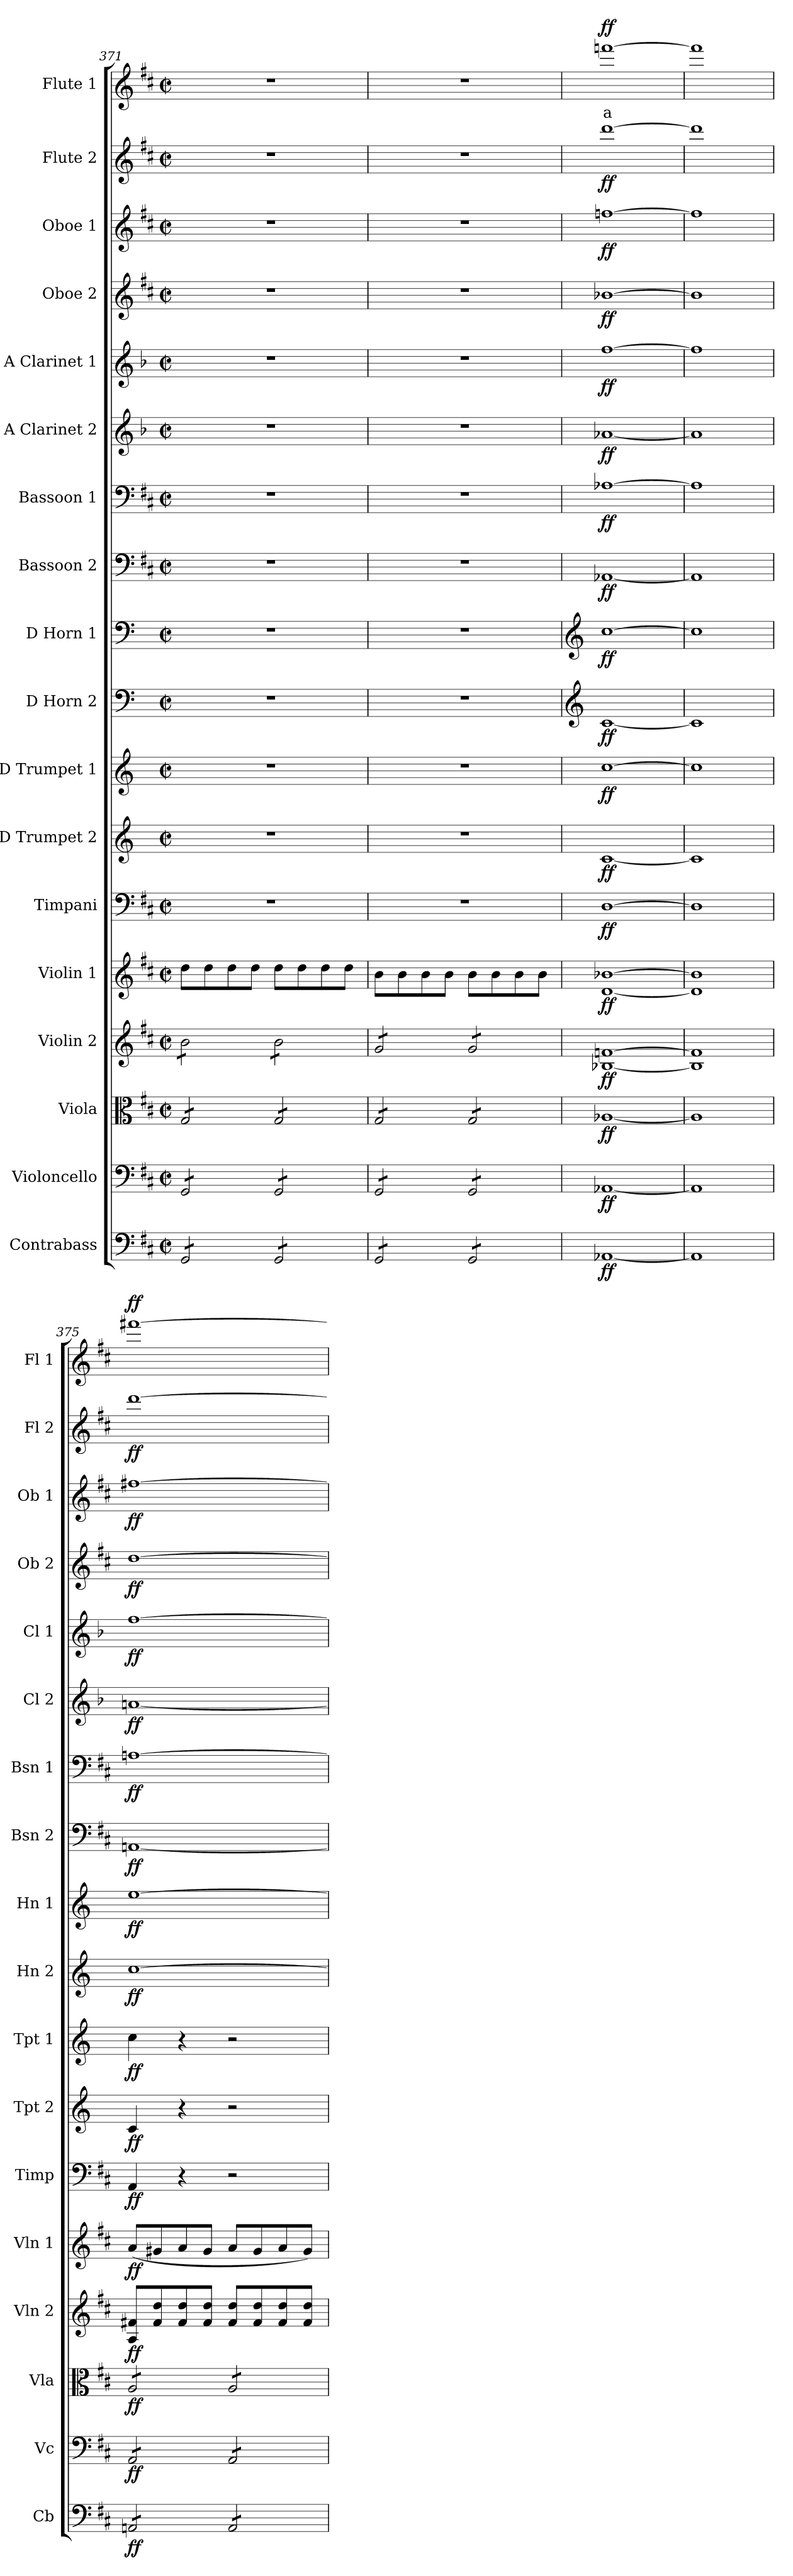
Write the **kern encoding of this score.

**kern	**dynam	**kern	**dynam	**kern	**dynam	**kern	**dynam	**kern	**dynam	**kern	**dynam	**kern	**dynam	**kern	**dynam	**kern	**dynam	**kern	**dynam	**kern	**dynam	**kern	**dynam	**kern	**dynam	**kern	**dynam	**kern	**dynam	**kern	**dynam	**kern	**dynam	**kern	**text	**dynam
*part18	*part18	*part17	*part17	*part16	*part16	*part15	*part15	*part14	*part14	*part13	*part13	*part12	*part12	*part11	*part11	*part10	*part10	*part9	*part9	*part8	*part8	*part7	*part7	*part6	*part6	*part5	*part5	*part4	*part4	*part3	*part3	*part2	*part2	*part1	*part1	*part1
*staff18	*staff18	*staff17	*staff17	*staff16	*staff16	*staff15	*staff15	*staff14	*staff14	*staff13	*staff13	*staff12	*staff12	*staff11	*staff11	*staff10	*staff10	*staff9	*staff9	*staff8	*staff8	*staff7	*staff7	*staff6	*staff6	*staff5	*staff5	*staff4	*staff4	*staff3	*staff3	*staff2	*staff2	*staff1	*staff1	*staff1
*I"Contrabass	*	*I"Violoncello	*	*I"Viola	*	*I"Violin 2	*	*I"Violin 1	*	*I"Timpani	*	*I"D Trumpet 2	*	*I"D Trumpet 1	*	*I"D Horn 2	*	*I"D Horn 1	*	*I"Bassoon 2	*	*I"Bassoon 1	*	*I"A Clarinet 2	*	*I"A Clarinet 1	*	*I"Oboe 2	*	*I"Oboe 1	*	*I"Flute 2	*	*I"Flute 1	*	*
*I'Cb	*	*I'Vc	*	*I'Vla	*	*I'Vln 2	*	*I'Vln 1	*	*I'Timp	*	*I'Tpt 2	*	*I'Tpt 1	*	*I'Hn 2	*	*I'Hn 1	*	*I'Bsn 2	*	*I'Bsn 1	*	*I'Cl 2	*	*I'Cl 1	*	*I'Ob 2	*	*I'Ob 1	*	*I'Fl 2	*	*I'Fl 1	*	*
*clefF4	*	*clefF4	*	*clefC3	*	*clefG2	*	*clefG2	*	*clefF4	*	*clefG2	*	*clefG2	*	*clefF4	*	*clefF4	*	*clefF4	*	*clefF4	*	*clefG2	*	*clefG2	*	*clefG2	*	*clefG2	*	*clefG2	*	*clefG2	*	*
*ITrd7c12	*	*	*	*	*	*	*	*	*	*	*	*ITrd-1c-2	*	*ITrd-1c-2	*	*ITrd6c10	*	*ITrd6c10	*	*	*	*	*	*ITrd2c3	*	*ITrd2c3	*	*	*	*	*	*	*	*	*	*
*k[f#c#]	*	*k[f#c#]	*	*k[f#c#]	*	*k[f#c#]	*	*k[f#c#]	*	*k[f#c#]	*	*k[f#c#]	*	*k[f#c#]	*	*k[f#c#]	*	*k[f#c#]	*	*k[f#c#]	*	*k[f#c#]	*	*k[f#c#]	*	*k[f#c#]	*	*k[f#c#]	*	*k[f#c#]	*	*k[f#c#]	*	*k[f#c#]	*	*
*M2/2	*	*M2/2	*	*M2/2	*	*M2/2	*	*M2/2	*	*M2/2	*	*M2/2	*	*M2/2	*	*M2/2	*	*M2/2	*	*M2/2	*	*M2/2	*	*M2/2	*	*M2/2	*	*M2/2	*	*M2/2	*	*M2/2	*	*M2/2	*	*
*met(c|)	*	*met(c|)	*	*met(c|)	*	*met(c|)	*	*met(c|)	*	*met(c|)	*	*met(c|)	*	*met(c|)	*	*met(c|)	*	*met(c|)	*	*met(c|)	*	*met(c|)	*	*met(c|)	*	*met(c|)	*	*met(c|)	*	*met(c|)	*	*met(c|)	*	*met(c|)	*	*
=371	=371	=371	=371	=371	=371	=371	=371	=371	=371	=371	=371	=371	=371	=371	=371	=371	=371	=371	=371	=371	=371	=371	=371	=371	=371	=371	=371	=371	=371	=371	=371	=371	=371	=371	=371	=371
*tremolo	*	*	*	*	*	*	*	*	*	*	*	*	*	*	*	*	*	*	*	*	*	*	*	*	*	*	*	*	*	*	*	*	*	*	*	*
*	*	*tremolo	*	*	*	*	*	*	*	*	*	*	*	*	*	*	*	*	*	*	*	*	*	*	*	*	*	*	*	*	*	*	*	*	*	*
*	*	*	*	*tremolo	*	*	*	*	*	*	*	*	*	*	*	*	*	*	*	*	*	*	*	*	*	*	*	*	*	*	*	*	*	*	*	*
*	*	*	*	*	*	*tremolo	*	*	*	*	*	*	*	*	*	*	*	*	*	*	*	*	*	*	*	*	*	*	*	*	*	*	*	*	*	*
8GGG/L	.	8GG/L	.	8G/L	.	8b\L	.	8dd\L	.	1r	.	1r	.	1r	.	1r	.	1r	.	1r	.	1r	.	1r	.	1r	.	1r	.	1r	.	1r	.	1r	.	.
8GGG/	.	8GG/	.	8G/	.	8b\	.	8dd\	.	.	.	.	.	.	.	.	.	.	.	.	.	.	.	.	.	.	.	.	.	.	.	.	.	.	.	.
8GGG/	.	8GG/	.	8G/	.	8b\	.	8dd\	.	.	.	.	.	.	.	.	.	.	.	.	.	.	.	.	.	.	.	.	.	.	.	.	.	.	.	.
8GGG/J	.	8GG/J	.	8G/J	.	8b\J	.	8dd\J	.	.	.	.	.	.	.	.	.	.	.	.	.	.	.	.	.	.	.	.	.	.	.	.	.	.	.	.
8GGG/L	.	8GG/L	.	8G/L	.	8b\L	.	8dd\L	.	.	.	.	.	.	.	.	.	.	.	.	.	.	.	.	.	.	.	.	.	.	.	.	.	.	.	.
8GGG/	.	8GG/	.	8G/	.	8b\	.	8dd\	.	.	.	.	.	.	.	.	.	.	.	.	.	.	.	.	.	.	.	.	.	.	.	.	.	.	.	.
8GGG/	.	8GG/	.	8G/	.	8b\	.	8dd\	.	.	.	.	.	.	.	.	.	.	.	.	.	.	.	.	.	.	.	.	.	.	.	.	.	.	.	.
8GGG/J	.	8GG/J	.	8G/J	.	8b\J	.	8dd\J	.	.	.	.	.	.	.	.	.	.	.	.	.	.	.	.	.	.	.	.	.	.	.	.	.	.	.	.
=372	=372	=372	=372	=372	=372	=372	=372	=372	=372	=372	=372	=372	=372	=372	=372	=372	=372	=372	=372	=372	=372	=372	=372	=372	=372	=372	=372	=372	=372	=372	=372	=372	=372	=372	=372	=372
8GGG/L	.	8GG/L	.	8G/L	.	8g/L	.	8b\L	.	1r	.	1r	.	1r	.	1r	.	1r	.	1r	.	1r	.	1r	.	1r	.	1r	.	1r	.	1r	.	1r	.	.
8GGG/	.	8GG/	.	8G/	.	8g/	.	8b\	.	.	.	.	.	.	.	.	.	.	.	.	.	.	.	.	.	.	.	.	.	.	.	.	.	.	.	.
8GGG/	.	8GG/	.	8G/	.	8g/	.	8b\	.	.	.	.	.	.	.	.	.	.	.	.	.	.	.	.	.	.	.	.	.	.	.	.	.	.	.	.
8GGG/J	.	8GG/J	.	8G/J	.	8g/J	.	8b\J	.	.	.	.	.	.	.	.	.	.	.	.	.	.	.	.	.	.	.	.	.	.	.	.	.	.	.	.
8GGG/L	.	8GG/L	.	8G/L	.	8g/L	.	8b\L	.	.	.	.	.	.	.	.	.	.	.	.	.	.	.	.	.	.	.	.	.	.	.	.	.	.	.	.
8GGG/	.	8GG/	.	8G/	.	8g/	.	8b\	.	.	.	.	.	.	.	.	.	.	.	.	.	.	.	.	.	.	.	.	.	.	.	.	.	.	.	.
8GGG/	.	8GG/	.	8G/	.	8g/	.	8b\	.	.	.	.	.	.	.	.	.	.	.	.	.	.	.	.	.	.	.	.	.	.	.	.	.	.	.	.
8GGG/J	.	8GG/J	.	8G/J	.	8g/J	.	8b\J	.	.	.	.	.	.	.	.	.	.	.	.	.	.	.	.	.	.	.	.	.	.	.	.	.	.	.	.
*	*	*	*	*	*	*Xtremolo	*	*	*	*	*	*	*	*	*	*	*	*	*	*	*	*	*	*	*	*	*	*	*	*	*	*	*	*	*	*
*	*	*	*	*Xtremolo	*	*	*	*	*	*	*	*	*	*	*	*	*	*	*	*	*	*	*	*	*	*	*	*	*	*	*	*	*	*	*	*
*	*	*Xtremolo	*	*	*	*	*	*	*	*	*	*	*	*	*	*	*	*	*	*	*	*	*	*	*	*	*	*	*	*	*	*	*	*	*	*
*Xtremolo	*	*	*	*	*	*	*	*	*	*	*	*	*	*	*	*	*	*	*	*	*	*	*	*	*	*	*	*	*	*	*	*	*	*	*	*
=373	=373	=373	=373	=373	=373	=373	=373	=373	=373	=373	=373	=373	=373	=373	=373	=373	=373	=373	=373	=373	=373	=373	=373	=373	=373	=373	=373	=373	=373	=373	=373	=373	=373	=373	=373	=373
*	*	*	*	*	*	*	*	*	*	*	*	*	*	*	*	*clefG2	*	*clefG2	*	*	*	*	*	*	*	*	*	*	*	*	*	*	*	*	*	*
!	!LO:DY:b	!	!LO:DY:b	!	!LO:DY:b	!	!LO:DY:b	!	!LO:DY:b	!	!LO:DY:b	!	!LO:DY:b	!	!LO:DY:b	!	!LO:DY:b	!	!LO:DY:b	!	!LO:DY:b	!	!LO:DY:b	!	!LO:DY:b	!	!LO:DY:b	!	!LO:DY:b	!	!LO:DY:b	!	!LO:DY:b	!	!LO:LY:b:color=#FF0000	!LO:DY:b
[1AAA-X	ff	[1AA-X	ff	[1A-X	ff	[1B-X [1fn	ff	[1d [1b-X	ff	[1D	ff	[1d	ff	[1dd	ff	[1D	ff	[1d	ff	[1AA-X	ff	[1A-X	ff	[1fn	ff	[1dd	ff	[1b-X	ff	[1ffn	ff	[1ddd	ff	[1fffn	a	ff
=374	=374	=374	=374	=374	=374	=374	=374	=374	=374	=374	=374	=374	=374	=374	=374	=374	=374	=374	=374	=374	=374	=374	=374	=374	=374	=374	=374	=374	=374	=374	=374	=374	=374	=374	=374	=374
1AAA-]	.	1AA-]	.	1A-]	.	1B-] 1f]	.	1d] 1b-]	.	1D]	.	1d]	.	1dd]	.	1D]	.	1d]	.	1AA-]	.	1A-]	.	1f]	.	1dd]	.	1b-]	.	1ff]	.	1ddd]	.	1fff]	.	.
!!LO:PB:g=z
=375	=375	=375	=375	=375	=375	=375	=375	=375	=375	=375	=375	=375	=375	=375	=375	=375	=375	=375	=375	=375	=375	=375	=375	=375	=375	=375	=375	=375	=375	=375	=375	=375	=375	=375	=375	=375
!	!LO:DY:b	!	!LO:DY:b	!	!LO:DY:b	!	!LO:DY:b	!	!LO:DY:b	!	!LO:DY:b	!	!LO:DY:b	!	!LO:DY:b	!	!LO:DY:b	!	!LO:DY:b	!	!LO:DY:b	!	!LO:DY:b	!	!LO:DY:b	!	!LO:DY:b	!	!LO:DY:b	!	!LO:DY:b	!	!LO:DY:b	!	!	!LO:DY:b
*tremolo	*	*	*	*	*	*	*	*	*	*	*	*	*	*	*	*	*	*	*	*	*	*	*	*	*	*	*	*	*	*	*	*	*	*	*	*
*	*	*tremolo	*	*	*	*	*	*	*	*	*	*	*	*	*	*	*	*	*	*	*	*	*	*	*	*	*	*	*	*	*	*	*	*	*	*
*	*	*	*	*tremolo	*	*	*	*	*	*	*	*	*	*	*	*	*	*	*	*	*	*	*	*	*	*	*	*	*	*	*	*	*	*	*	*
8AAAn/L	ff	8AA/L	ff	8A/L	ff	8A/ 8f#X/L	ff	(8a/L	ff	4AA/	ff	4d/	ff	4dd\	ff	[1d	ff	[1f#	ff	[1AAn	ff	[1An	ff	[1f#X	ff	[1dd	ff	[1dd	ff	[1ff#X	ff	[1ddd	ff	[1fff#X	.	ff
8AAAn/	.	8AA/	.	8A/	.	8f#/ 8dd/	.	8g#X/	.	.	.	.	.	.	.	.	.	.	.	.	.	.	.	.	.	.	.	.	.	.	.	.	.	.	.	.
8AAAn/	.	8AA/	.	8A/	.	8f#/ 8dd/	.	8a/	.	4r	.	4r	.	4r	.	.	.	.	.	.	.	.	.	.	.	.	.	.	.	.	.	.	.	.	.	.
8AAAn/J	.	8AA/J	.	8A/J	.	8f#/ 8dd/J	.	8g#/J	.	.	.	.	.	.	.	.	.	.	.	.	.	.	.	.	.	.	.	.	.	.	.	.	.	.	.	.
8AAA/L	.	8AA/L	.	8A/L	.	8f#/ 8dd/L	.	8a/L	.	2r	.	2r	.	2r	.	.	.	.	.	.	.	.	.	.	.	.	.	.	.	.	.	.	.	.	.	.
8AAA/	.	8AA/	.	8A/	.	8f#/ 8dd/	.	8g#/	.	.	.	.	.	.	.	.	.	.	.	.	.	.	.	.	.	.	.	.	.	.	.	.	.	.	.	.
8AAA/	.	8AA/	.	8A/	.	8f#/ 8dd/	.	8a/	.	.	.	.	.	.	.	.	.	.	.	.	.	.	.	.	.	.	.	.	.	.	.	.	.	.	.	.
8AAA/J	.	8AA/J	.	8A/J	.	8f#/ 8dd/J	.	8g#/J)	.	.	.	.	.	.	.	.	.	.	.	.	.	.	.	.	.	.	.	.	.	.	.	.	.	.	.	.
*	*	*	*	*Xtremolo	*	*	*	*	*	*	*	*	*	*	*	*	*	*	*	*	*	*	*	*	*	*	*	*	*	*	*	*	*	*	*	*
*	*	*Xtremolo	*	*	*	*	*	*	*	*	*	*	*	*	*	*	*	*	*	*	*	*	*	*	*	*	*	*	*	*	*	*	*	*	*	*
*Xtremolo	*	*	*	*	*	*	*	*	*	*	*	*	*	*	*	*	*	*	*	*	*	*	*	*	*	*	*	*	*	*	*	*	*	*	*	*
=	=	=	=	=	=	=	=	=	=	=	=	=	=	=	=	=	=	=	=	=	=	=	=	=	=	=	=	=	=	=	=	=	=	=	=	=
*-	*-	*-	*-	*-	*-	*-	*-	*-	*-	*-	*-	*-	*-	*-	*-	*-	*-	*-	*-	*-	*-	*-	*-	*-	*-	*-	*-	*-	*-	*-	*-	*-	*-	*-	*-	*-
